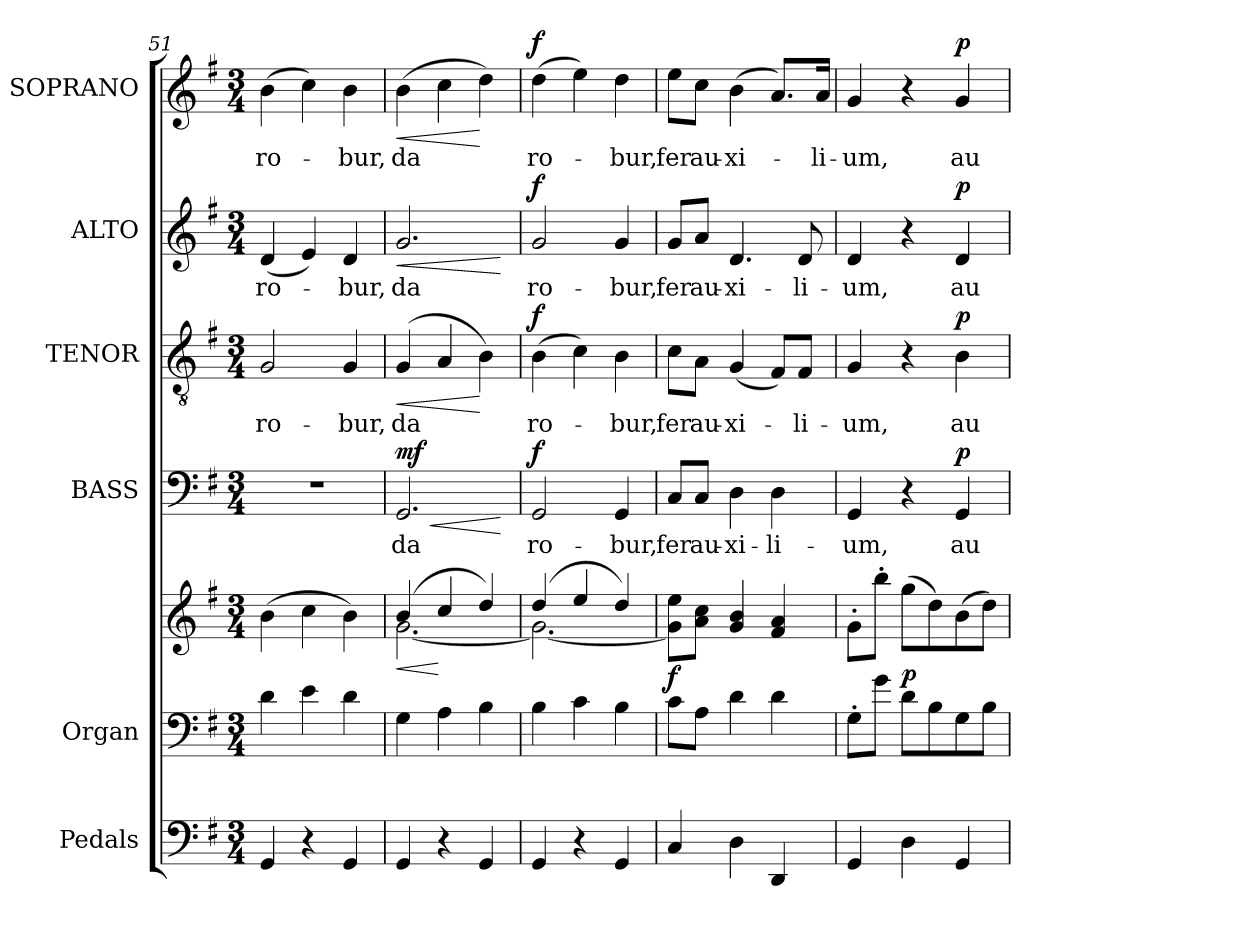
**kern	**kern	**kern	**dynam	**kern	**text	**dynam	**kern	**text	**dynam	**kern	**text	**dynam	**kern	**text	**dynam
*part6	*part5	*part5	*part5	*part4	*part4	*part4	*part3	*part3	*part3	*part2	*part2	*part2	*part1	*part1	*part1
*staff7	*staff6	*staff5	*staff5/6	*staff4	*staff4	*staff4	*staff3	*staff3	*staff3	*staff2	*staff2	*staff2	*staff1	*staff1	*staff1
*I"Pedals	*I"Organ	*	*	*I"BASS	*	*	*I"TENOR	*	*	*I"ALTO	*	*	*I"SOPRANO	*	*
*I'Ped.	*I'Org.	*	*	*I'B.	*	*	*I'T.	*	*	*I'A.	*	*	*I'S.	*	*
*clefF4	*clefF4	*clefG2	*	*clefF4	*	*	*clefGv2	*	*	*clefG2	*	*	*clefG2	*	*
*	*	*	*	*	*	*	*ITrd7c12	*	*	*	*	*	*	*	*
*k[f#]	*k[f#]	*k[f#]	*	*k[f#]	*	*	*k[f#]	*	*	*k[f#]	*	*	*k[f#]	*	*
*G:	*G:	*G:	*	*G:	*	*	*G:	*	*	*G:	*	*	*G:	*	*
*M3/4	*M3/4	*M3/4	*	*M3/4	*	*	*M3/4	*	*	*M3/4	*	*	*M3/4	*	*
=51	=51	=51	=51	=51	=51	=51	=51	=51	=51	=51	=51	=51	=51	=51	=51
!	!	!	!	!LO:N:vis=1	!	!	!	!	!	!	!	!	!	!	!
!	!	!	!	!	!	!	!	!LO:LY:b:color=#000000	!	!	!	!	!	!	!
!	!	!	!	!	!	!	!	!	!	!	!LO:LY:b:color=#000000	!	!	!	!
!	!	!	!	!	!	!	!	!	!	!	!	!	!	!LO:LY:b:color=#000000	!
4GGi/	4di\	(4bi\	.	2.r	.	.	2GGi/	ro-	.	(4di/	ro-	.	(4bi\	ro-	.
4r	4ei\	4cci\	.	.	.	.	.	.	.	4ei/)	.	.	4cci\)	.	.
!	!	!	!	!	!	!	!	!LO:LY:b:color=#000000	!	!	!	!	!	!	!
!	!	!	!	!	!	!	!	!	!	!	!LO:LY:b:color=#000000	!	!	!	!
!	!	!	!	!	!	!	!	!	!	!	!	!	!	!LO:LY:b:color=#000000	!
4GGi/	4di\	4bi\)	.	.	.	.	4GGi/	-bur,	.	4di/	-bur,	.	4bi\	-bur,	.
=52	=52	=52	=52	=52	=52	=52	=52	=52	=52	=52	=52	=52	=52	=52	=52
!	!	!	!LO:HP:b	!	!	!	!	!	!	!	!	!	!	!	!
*	*	*^	*	*	*	*	*	*	*	*	*	*	*	*	*
!	!	!	!	!	!	!LO:LY:b:color=#000000	!LO:HP:b	!	!	!	!	!	!	!	!	!
!	!	!	!	!	!	!	!	!	!LO:LY:b:color=#000000	!LO:HP:b	!	!	!	!	!	!
!	!	!	!	!	!	!	!	!	!	!	!	!LO:LY:b:color=#000000	!LO:HP:b	!	!	!
!	!	!	!	!	!	!	!	!	!	!	!	!	!	!	!LO:LY:b:color=#000000	!LO:HP:b
4GGi/	4Gi\	(4bi/	[2.gi\	<	2.GGi/	da	< mf	(4GGi/	da	<	2.gi/	da	<	(4bi\	da	<
4r	4Ai\	4cci/	.	[	.	.	.	4AAi/	.	.	.	.	.	4cci\	.	.
4GGi/	4Bi\	4ddi/)	.	.	.	.	.	4BBi\)	.	[	.	.	.	4ddi\)	.	[
*	*	*v	*v	*	*	*	*	*	*	*	*	*	*	*	*	*
.	.	.	.	.	.	[	.	.	.	.	.	[	.	.	.
=53	=53	=53	=53	=53	=53	=53	=53	=53	=53	=53	=53	=53	=53	=53	=53
*	*	*^	*	*	*	*	*	*	*	*	*	*	*	*	*
!	!	!	!	!	!	!LO:LY:b:color=#000000	!	!	!	!	!	!	!	!	!	!
!	!	!	!	!	!	!	!	!	!LO:LY:b:color=#000000	!	!	!	!	!	!	!
!	!	!	!	!	!	!	!	!	!	!	!	!LO:LY:b:color=#000000	!	!	!	!
!	!	!	!	!	!	!	!	!	!	!	!	!	!	!	!LO:LY:b:color=#000000	!
4GGi/	4Bi\	(4ddi/	2.gi\_	.	2GGi/	ro-	f	(4BBi\	ro-	f	2gi/	ro-	f	(4ddi\	ro-	f
4r	4ci\	4eei/	.	.	.	.	.	4Ci\)	.	.	.	.	.	4eei\)	.	.
!	!	!	!	!	!	!LO:LY:b:color=#000000	!	!	!	!	!	!	!	!	!	!
!	!	!	!	!	!	!	!	!	!LO:LY:b:color=#000000	!	!	!	!	!	!	!
!	!	!	!	!	!	!	!	!	!	!	!	!LO:LY:b:color=#000000	!	!	!	!
!	!	!	!	!	!	!	!	!	!	!	!	!	!	!	!LO:LY:b:color=#000000	!
4GGi/	4Bi\	4ddi/)	.	.	4GGi/	-bur,	.	4BBi\	-bur,	.	4gi/	-bur,	.	4ddi\	-bur,	.
*	*	*v	*v	*	*	*	*	*	*	*	*	*	*	*	*	*
!!LO:PB:g=z
=54	=54	=54	=54	=54	=54	=54	=54	=54	=54	=54	=54	=54	=54	=54	=54
!	!	!	!	!	!LO:LY:b:color=#000000	!	!	!	!	!	!	!	!	!	!
!	!	!	!	!	!	!	!	!LO:LY:b:color=#000000	!	!	!	!	!	!	!
!	!	!	!	!	!	!	!	!	!	!	!LO:LY:b:color=#000000	!	!	!	!
!	!	!	!	!	!	!	!	!	!	!	!	!	!	!LO:LY:b:color=#000000	!
4Ci/	8ci\L	8gi\] 8eeiL	f	8Ci/L	fer	.	8Ci\L	fer	.	8gi/L	fer	.	8eei\L	fer	.
!	!	!	!	!	!LO:LY:b:color=#000000	!	!	!	!	!	!	!	!	!	!
!	!	!	!	!	!	!	!	!LO:LY:b:color=#000000	!	!	!	!	!	!	!
!	!	!	!	!	!	!	!	!	!	!	!LO:LY:b:color=#000000	!	!	!	!
!	!	!	!	!	!	!	!	!	!	!	!	!	!	!LO:LY:b:color=#000000	!
.	8Ai\J	8ai\ 8cciJ	.	8Ci/J	au-	.	8AAi\J	au-	.	8ai/J	au-	.	8cci\J	au-	.
!	!	!	!	!	!LO:LY:b:color=#000000	!	!	!	!	!	!	!	!	!	!
!	!	!	!	!	!	!	!	!LO:LY:b:color=#000000	!	!	!	!	!	!	!
!	!	!	!	!	!	!	!	!	!	!	!LO:LY:b:color=#000000	!	!	!	!
!	!	!	!	!	!	!	!	!	!	!	!	!	!	!LO:LY:b:color=#000000	!
4Di\	4di\	4gi/ 4bi	.	4Di\	-xi-	.	(4GGi/	-xi-	.	4.di/	-xi-	.	(4bi\	-xi-	.
!	!	!	!	!	!LO:LY:b:color=#000000	!	!	!	!	!	!	!	!	!	!
4DDi/	4di\	4f#i/ 4ai	.	4Di\	-li-	.	8FF#i/L)	.	.	.	.	.	8.ai/L)	.	.
!	!	!	!	!	!	!	!	!LO:LY:b:color=#000000	!	!	!	!	!	!	!
!	!	!	!	!	!	!	!	!	!	!	!LO:LY:b:color=#000000	!	!	!	!
.	.	.	.	.	.	.	8FF#i/J	-li-	.	8di/	-li-	.	.	.	.
!	!	!	!	!	!	!	!	!	!	!	!	!	!	!LO:LY:b:color=#000000	!
.	.	.	.	.	.	.	.	.	.	.	.	.	16ai/Jk	-li-	.
=55	=55	=55	=55	=55	=55	=55	=55	=55	=55	=55	=55	=55	=55	=55	=55
!	!	!	!	!	!LO:LY:b:color=#000000	!	!	!	!	!	!	!	!	!	!
!	!	!	!	!	!	!	!	!LO:LY:b:color=#000000	!	!	!	!	!	!	!
!	!	!	!	!	!	!	!	!	!	!	!LO:LY:b:color=#000000	!	!	!	!
!	!	!	!	!	!	!	!	!	!	!	!	!	!	!LO:LY:b:color=#000000	!
4GGi/	8G'i\L	8g'i\L	.	4GGi/	-um,	.	4GGi/	-um,	.	4di/	-um,	.	4gi/	-um,	.
.	8gi\J	8bb'i\J	.	.	.	.	.	.	.	.	.	.	.	.	.
4Di\	8di\L	(8ggi\L	p	4r	.	.	4r	.	.	4r	.	.	4r	.	.
.	8Bi\	8ddi\)	.	.	.	.	.	.	.	.	.	.	.	.	.
!	!	!	!	!	!LO:LY:b:color=#000000	!	!	!	!	!	!	!	!	!	!
!	!	!	!	!	!	!	!	!LO:LY:b:color=#000000	!	!	!	!	!	!	!
!	!	!	!	!	!	!	!	!	!	!	!LO:LY:b:color=#000000	!	!	!	!
!	!	!	!	!	!	!	!	!	!	!	!	!	!	!LO:LY:b:color=#000000	!
4GGi/	8Gi\	(8bi\	.	4GGi/	au-	p	4BBi\	au-	p	4di/	au-	p	4gi/	au-	p
.	8Bi\J	8ddi\J)	.	.	.	.	.	.	.	.	.	.	.	.	.
=	=	=	=	=	=	=	=	=	=	=	=	=	=	=	=
*-	*-	*-	*-	*-	*-	*-	*-	*-	*-	*-	*-	*-	*-	*-	*-
